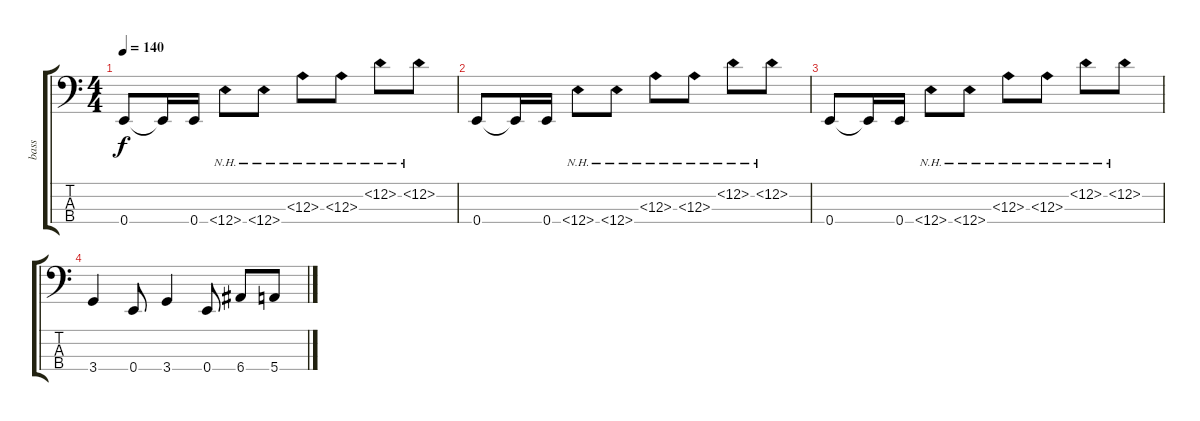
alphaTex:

\track ("bass" "bass") {instrument electricbasspick}
\staff {score tabs}
\tuning (G2 D2 A1 E1) {hide}
\ts (4 4)
\tempo 140
\clef f4
\ks c
0.4.8{dy f} 0.4{t}.16 0.4.16 12.4{nh}.8 12.4{nh}.8 12.3{nh}.8 12.3{nh}.8 12.2{nh}.8 12.2{nh}.8 |
0.4.8 0.4{t}.16 0.4.16 12.4{nh}.8 12.4{nh}.8 12.3{nh}.8 12.3{nh}.8 12.2{nh}.8 12.2{nh}.8 |
0.4.8 0.4{t}.16 0.4.16 12.4{nh}.8 12.4{nh}.8 12.3{nh}.8 12.3{nh}.8 12.2{nh}.8 12.2{nh}.8 |
3.4.4 0.4.8 3.4.4 0.4.8 6.4.8 5.4.8
